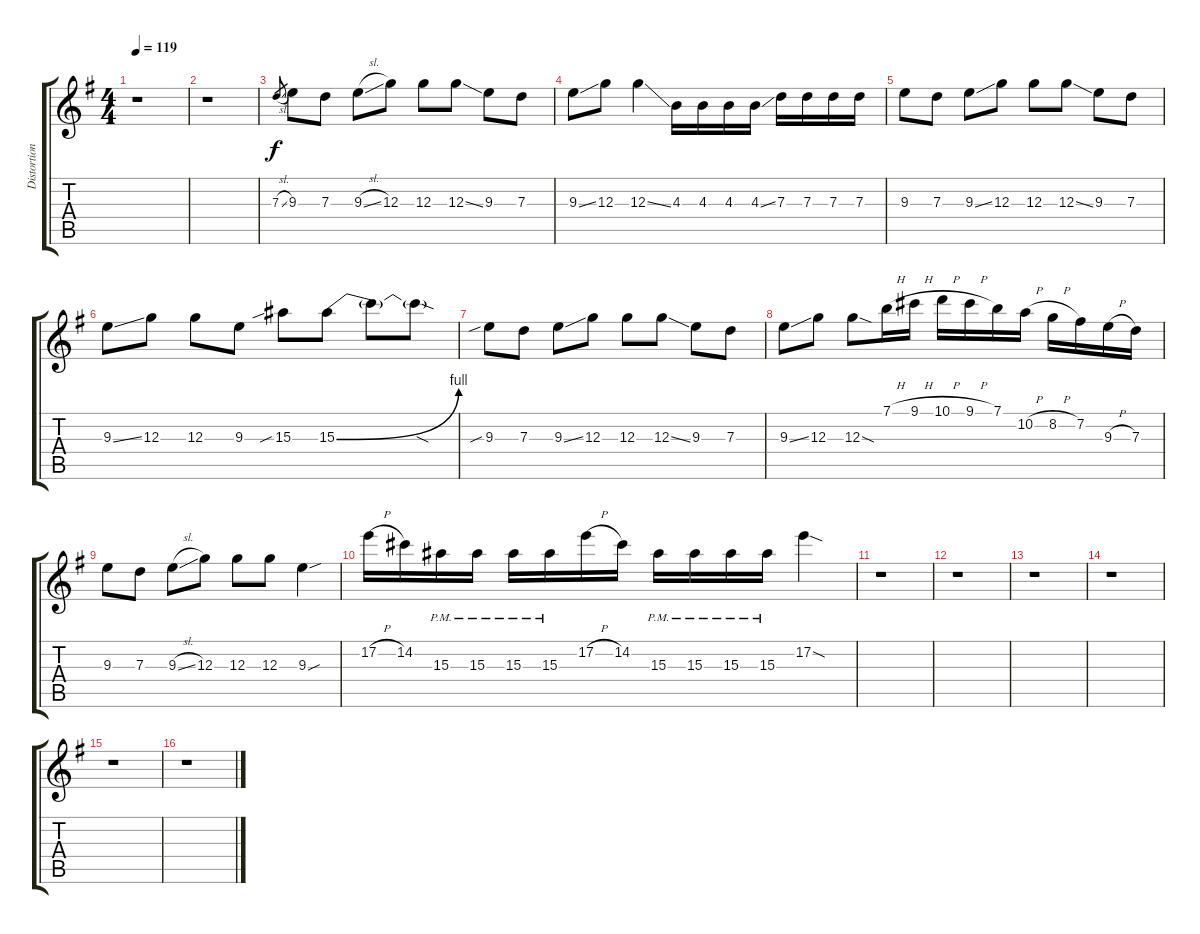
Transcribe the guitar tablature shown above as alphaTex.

\track ("Distortion 3" "Distortion") {instrument distortionguitar}
\staff {score tabs}
\tuning (E4 B3 G3 D3 A2 E2) {hide}
\ts (4 4)
\tempo 119
\clef g2
\ks g
r.1{dy f} |
r.1 |
7.3{sl}.8{gr} 9.3.8 7.3.8 9.3{sl}.8 12.3.8 12.3.8 12.3{ss}.8 9.3.8 7.3.8 |
9.3{ss}.8 12.3.8 12.3{ss}.4 4.3.16 4.3.16 4.3.16 4.3{ss}.16 7.3.16 7.3.16 7.3.16 7.3.16 |
9.3.8 7.3.8 9.3{ss}.8 12.3.8 12.3.8 12.3{ss}.8 9.3.8 7.3.8 |
9.3{ss}.8 12.3.8 12.3.8 9.3.8 15.3{sib}.8 15.3{be (bend 0 0 60 4)}.8 15.3{t}.8 15.3{sod t}.8 |
9.3{sib}.8 7.3.8 9.3{ss}.8 12.3.8 12.3.8 12.3{ss}.8 9.3.8 7.3.8 |
9.3{ss}.8 12.3.8 12.3{sod}.8 7.1{h}.16 9.1{h}.16 10.1{h}.16 9.1{h}.16 7.1.16 10.2{h}.16 8.2{h}.16 7.2.16 9.3{h}.16 7.3.16 |
9.3.8 7.3.8 9.3{sl}.8 12.3.8 12.3.8 12.3.8 9.3{sou}.4 |
17.2{h}.16 14.2.16 15.3{pm}.16 15.3{pm}.16 15.3{pm}.16 15.3{pm}.16 17.2{h}.16 14.2.16 15.3{pm}.16 15.3{pm}.16 15.3{pm}.16 15.3{pm}.16 17.2{sod}.4 |
r.1 |
r.1 |
r.1 |
r.1 |
r.1 |
r.1
